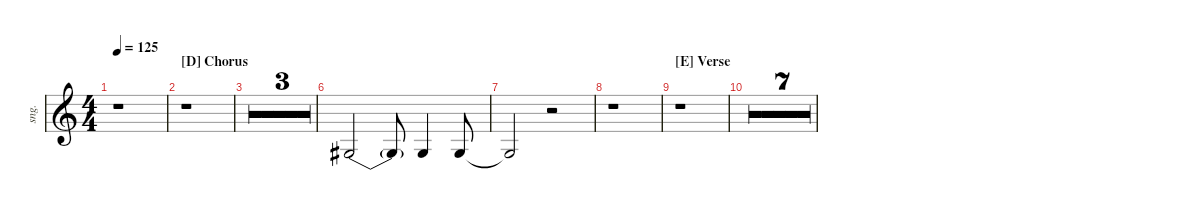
\defaultSystemsLayout 4
\hideDynamics
\bracketExtendMode nobrackets
\otherSystemsTrackNameOrientation horizontal
\track ("V. Harmony 4" "sng.") {defaultSystemsLayout 4 multiBarRest instrument voiceoohs}
\staff {score}
\tuning (E4 B3 G3 D3 A2 E2)
\ts (4 4)
\tempo 125
\clef g2
\ks c
r.1{dy mf} |
\section ("D" "Chorus")
r.1 |
r.1 |
r.1 |
r.1 |
6.4{be (bendrelease 7.8 0 24.599999999999998 2 36 2 45 0) acc #}.2 6.4{t acc #}.8 6.4{acc #}.4 6.4{acc #}.8 |
6.4{t acc #}.2 r.2 |
r.1 |
\section ("E" "Verse")
r.1 |
r.1 |
r.1 |
r.1 |
r.1 |
r.1 |
r.1 |
r.1
